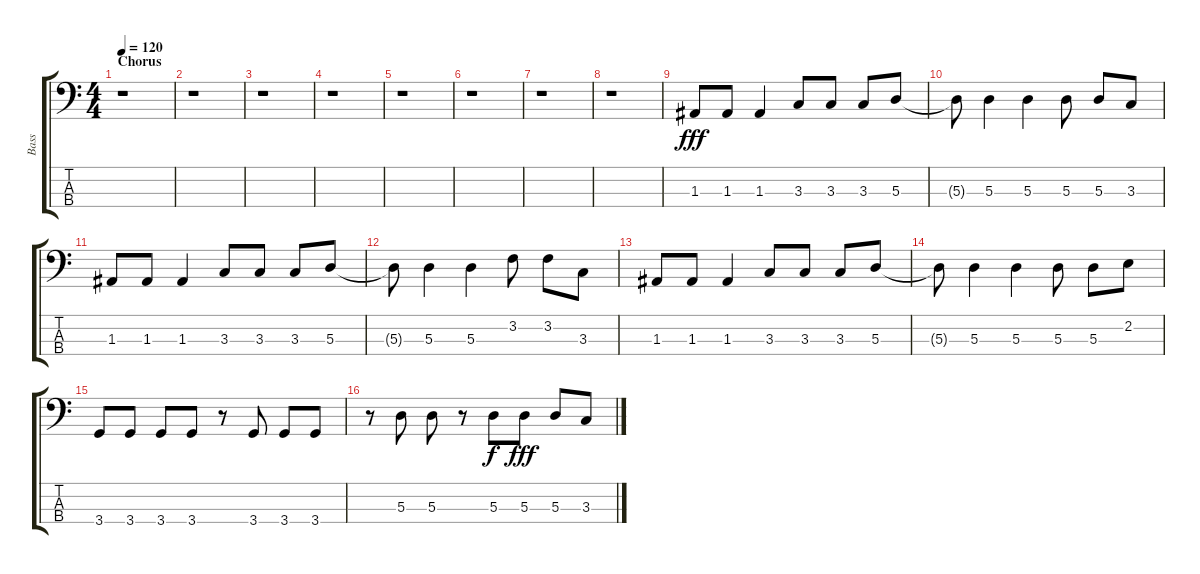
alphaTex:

\track ("Bass" "Bass") {instrument electricbassfinger}
\staff {score tabs}
\tuning (G2 D2 A1 E1) {hide}
\ts (4 4)
\section ("" "Chorus")
\tempo 120
\clef f4
\ks c
r.1{dy fff} |
r.1 |
r.1 |
r.1 |
r.1 |
r.1 |
r.1 |
r.1 |
1.3.8 1.3.8 1.3.4 3.3.8 3.3.8 3.3.8 5.3.8 |
5.3{t}.8 5.3.4 5.3.4 5.3.8 5.3.8 3.3.8 |
1.3.8 1.3.8 1.3.4 3.3.8 3.3.8 3.3.8 5.3.8 |
5.3{t}.8 5.3.4 5.3.4 3.2.8 3.2.8 3.3.8 |
1.3.8 1.3.8 1.3.4 3.3.8 3.3.8 3.3.8 5.3.8 |
5.3{t}.8 5.3.4 5.3.4 5.3.8 5.3.8 2.2.8 |
3.4.8 3.4.8 3.4.8 3.4.8 r.8 3.4.8 3.4.8 3.4.8 |
r.8 5.3.8 5.3.8 r.8 5.3.8{dy f} 5.3.8{dy fff} 5.3.8 3.3.8
